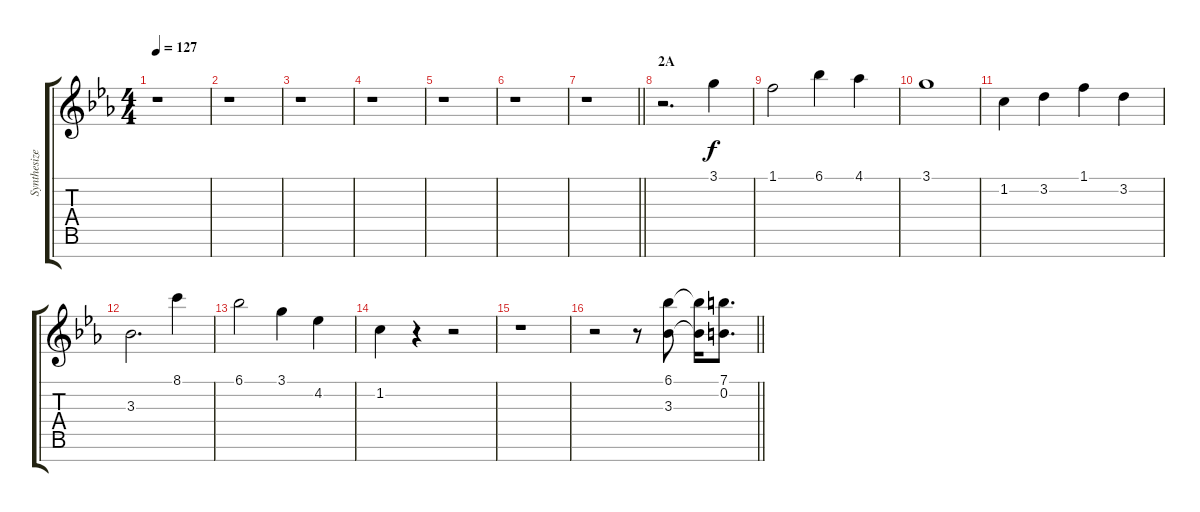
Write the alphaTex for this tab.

\track ("Synthesizer II" "Synthesize") {instrument fx5brightness}
\staff {score tabs}
\tuning (E5 B4 G4 D4 A3 E3 B2) {hide}
\ts (4 4)
\tempo 127
\clef g2
\ks eb
r.1{dy f} |
r.1 |
r.1 |
r.1 |
r.1 |
r.1 |
\barLineRight lightlight
r.1 |
\section ("" "2A")
r.2{d} 3.1.4 |
1.1.2 6.1.4 4.1.4 |
3.1.1 |
1.2.4 3.2.4 1.1.4 3.2.4 |
3.3.2{d} 8.1.4 |
6.1.2 3.1.4 4.2.4 |
1.2.4 r.4 r.2 |
r.1 |
\barLineRight lightlight
r.2 r.8 (6.1 3.3).8 (6.1{t} 3.3{t}).16 (7.1 0.2).8{d}
